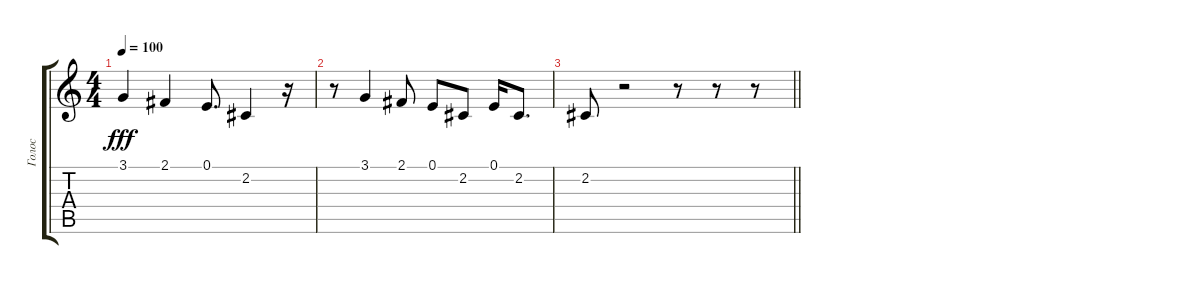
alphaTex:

\track ("Голос" "Голос") {instrument trombone}
\staff {score tabs}
\tuning (E4 B3 G3 D3 A2 E2) {hide}
\ts (4 4)
\tempo 100
\clef g2
\ks c
3.1.4{dy fff} 2.1.4 0.1.8{d} 2.2.4 r.16 |
r.8 3.1.4 2.1.8 0.1.8 2.2.8 0.1.16 2.2.8{d} |
\barLineRight lightlight
2.2.8 r.2 r.8 r.8 r.8
